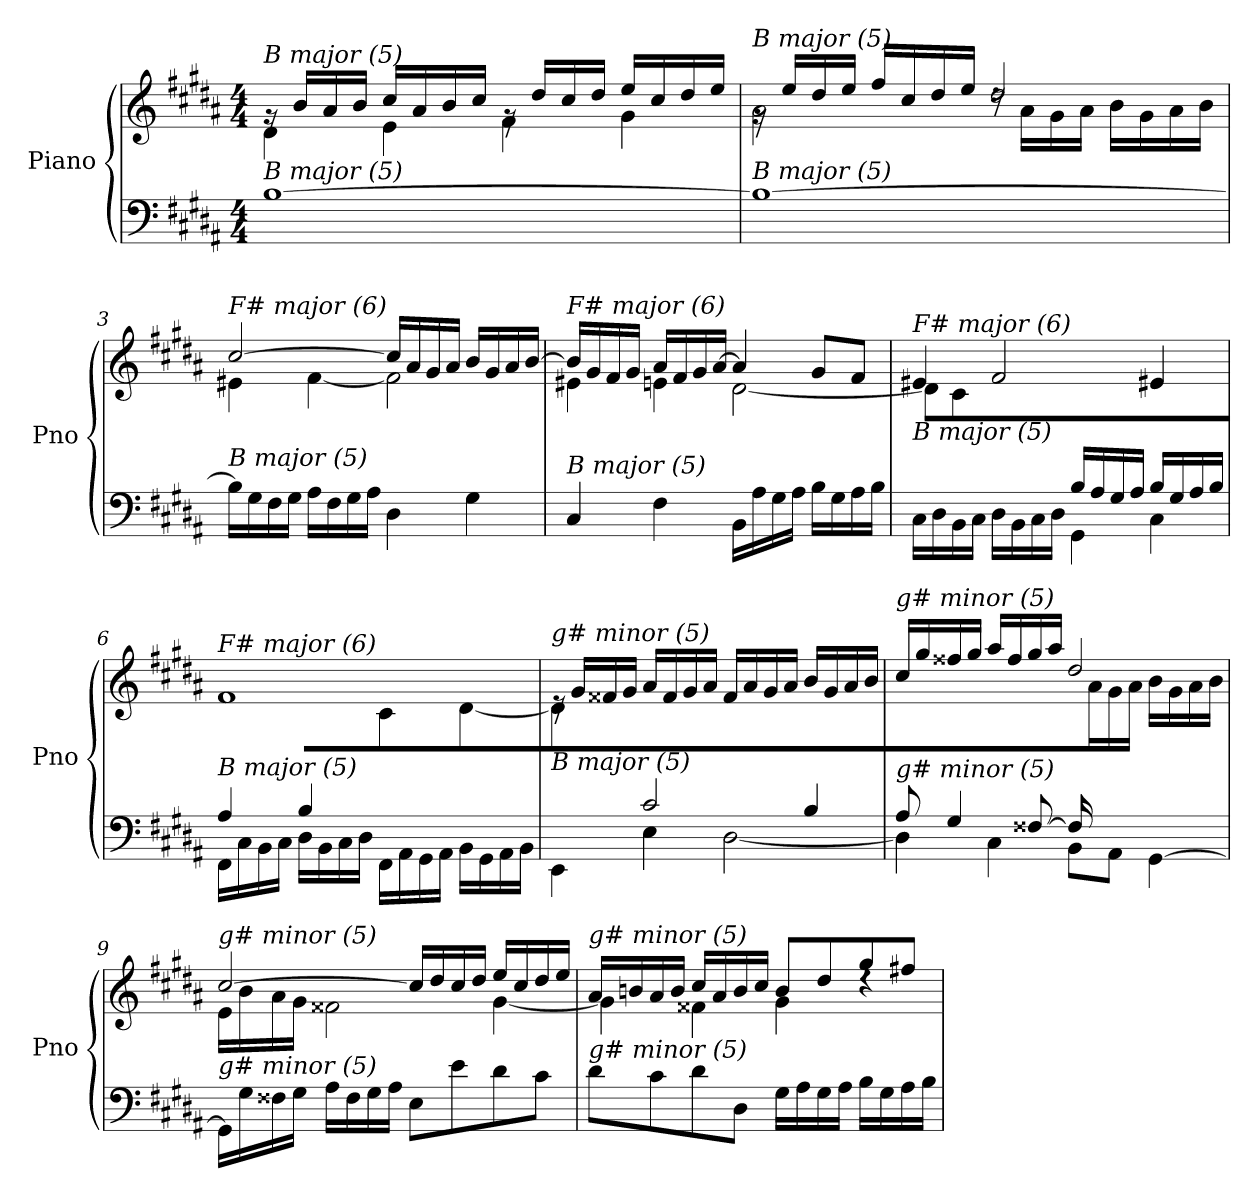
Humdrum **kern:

**kern	**kern
*part1	*part1
*staff2	*staff1
*I"Piano	*
*I'Pno	*
*clefF4	*clefG2
*k[f#c#g#d#a#]	*k[f#c#g#d#a#]
*M4/4	*M4/4
=1	=1
*	*^
!	!LO:TX:i:t=B major (5)	!
!LO:TX:i:t=B major (5)	!	!
[1B	16rg	4d#\
.	16b/LL	.
.	16a#/	.
.	16b/JJ	.
.	16cc#/LL	4e\
.	16a#/	.
.	16b/	.
.	16cc#/JJ	.
.	16rg	4f#\
.	16dd#/LL	.
.	16cc#/	.
.	16dd#/JJ	.
.	16ee/LL	4g#\
.	16cc#/	.
.	16dd#/	.
.	16ee/JJ	.
=2	=2	=2
!	!LO:TX:i:t=B major (5)	!
!LO:TX:i:t=B major (5)	!	!
1B_	16rg	2a#\
.	16ee/LL	.
.	16dd#/	.
.	16ee/JJ	.
.	16ff#/LL	.
.	16cc#/	.
.	16dd#/	.
.	16ee/JJ	.
.	2dd#/	16rdd
.	.	16a#\LL
.	.	16g#\
.	.	16a#\JJ
.	.	16b\LL
.	.	16g#\
.	.	16a#\
.	.	16b\JJ
=3	=3	=3
!	!LO:TX:i:t=F# major (6)	!
!LO:TX:i:t=B major (5)	!	!
16B\LL]	[2cc#/	4e#X\
16G#\	.	.
16F#\	.	.
16G#\JJ	.	.
16A#\LL	.	[4f#\
16F#\	.	.
16G#\	.	.
16A#\JJ	.	.
4D#\	16cc#/LL]	2f#\]
.	16a#/	.
.	16g#/	.
.	16a#/JJ	.
4G#\	16b/LL	.
.	16g#/	.
.	16a#/	.
.	[16b/JJ	.
!!LO:LB:g=z	!!
=4	=4	=4
!	!LO:TX:i:t=F# major (6)	!
!LO:TX:i:t=B major (5)	!	!
4C#/	16b/LL]	4e#X\
.	16g#/	.
.	16f#/	.
.	16g#/JJ	.
4F#\	16a#/LL	4en\
.	16f#/	.
.	16g#/	.
.	[16a#/JJ	.
16BB\LL	4a#/]	[2d#\
16A#\	.	.
16G#\	.	.
16A#\JJ	.	.
16B\LL	8g#/L	.
16G#\	.	.
16A#\	8f#/J	.
16B\JJ	.	.
=5	=5	=5
*^	*	*
!	!	!LO:TX:i:t=F# major (6)	!
!LO:TX:i:t=B major (5)	!	!	!
4ryy	16C#\LL	4e#X/	8d#\L]
.	16D#\	.	.
.	16BB\	.	8c#\
.	16C#\JJ	.	.
8B/	16D#\LL	2f#/	2.ryy
.	16BB\	.	.
8A#/J	16C#\	.	.
.	16D#\JJ	.	.
16B/LL	4GG#\	.	.
16A#/	.	.	.
16G#/	.	.	.
16A#/JJ	.	.	.
16B/LL	4C#\	4e#X/	.
16G#/	.	.	.
16A#/	.	.	.
16B/JJ	.	.	.
=6	=6	=6	=6
!	!	!LO:TX:i:t=F# major (6)	!
!LO:TX:i:t=B major (5)	!	!	!
4A#/	16FF#\LL	1f#	2ryy
.	16C#\	.	.
.	16BB\	.	.
.	16C#\JJ	.	.
4B/	16D#\LL	.	.
.	16BB\	.	.
.	16C#\	.	.
.	16D#\JJ	.	.
2ryy	16FF#\LL	.	4c#\
.	16AA#\	.	.
.	16GG#\	.	.
.	16AA#\JJ	.	.
.	16BB\LL	.	[4d#\
.	16GG#\	.	.
.	16AA#\	.	.
.	16BB\JJ	.	.
!!LO:LB:g=z	!!
=7	=7	=7	=7
!	!	!LO:TX:i:t=g# minor (5)	!
!LO:TX:i:t=B major (5)	!	!	!
4ryy	4EE\	16re	4d#\]
.	.	16g#/LL	.
.	.	16f##X/	.
.	.	16g#/JJ	.
2c#/	4E\	16a#/LL	2.ryy
.	.	16f##/	.
.	.	16g#/	.
.	.	16a#/JJ	.
.	[2D#\	16f##/LL	.
.	.	16a#/	.
.	.	16g#/	.
.	.	16a#/JJ	.
4B/	.	16b/LL	.
.	.	16g#/	.
.	.	16a#/	.
.	.	16b/JJ	.
=8	=8	=8	=8
!	!	!LO:TX:i:t=g# minor (5)	!
!LO:TX:i:t=g# minor (5)	!	!	!
8A#/	4D#\]	16cc#/LL	2ryy
.	.	16gg#/	.
4G#/	.	16ff##X/	.
.	.	16gg#/JJ	.
.	4C#\	16aa#/LL	.
.	.	16ff##/	.
[8F##X/	.	16gg#/	.
.	.	16aa#/JJ	.
16F##/LL]	8BB\L	2dd#/	16ryy
4..ryy	.	.	16a#\
.	8AA#\J	.	16g#\
.	.	.	16a#\JJ
.	[4GG#\	.	16b\LL
.	.	.	16g#\
.	.	.	16a#\
.	.	.	16b\JJ
*v	*v	*	*
=9	=9	=9
!	!LO:TX:i:t=g# minor (5)	!
!LO:TX:i:t=g# minor (5)	!	!
16GG#\LL]	[2cc#/	16e\LL
16G#\	.	16b\
16F##X\	.	16a#\
16G#\JJ	.	16g#\JJ
16A#\LL	.	2f##X\
16F##\	.	.
16G#\	.	.
16A#\JJ	.	.
8E\L	16cc#/LL]	.
.	16dd#/	.
8e\	16cc#/	.
.	16dd#/JJ	.
8d#\	16ee/LL	[4g#\
.	16cc#/	.
8c#\J	16dd#/	.
.	16ee/JJ	.
!!LO:LB:g=z	!!
=10	=10	=10
!	!LO:TX:i:t=g# minor (5)	!
!LO:TX:i:t=g# minor (5)	!	!
8d#\L	16a#/LL	4g#\]
.	16bn/	.
8c#\	16a#/	.
.	16b/JJ	.
8d#\	16cc#/LL	4f##X\
.	16a#/	.
8D#\J	16b/	.
.	16cc#/JJ	.
16G#\LL	8b/L	4g#\
16A#\	.	.
16G#\	8dd#/	.
16A#\JJ	.	.
16B\LL	8gg#/	4rdd
16G#\	.	.
16A#\	8ff#X/J	.
16B\JJ	.	.
*	*v	*v
=	=
*-	*-
